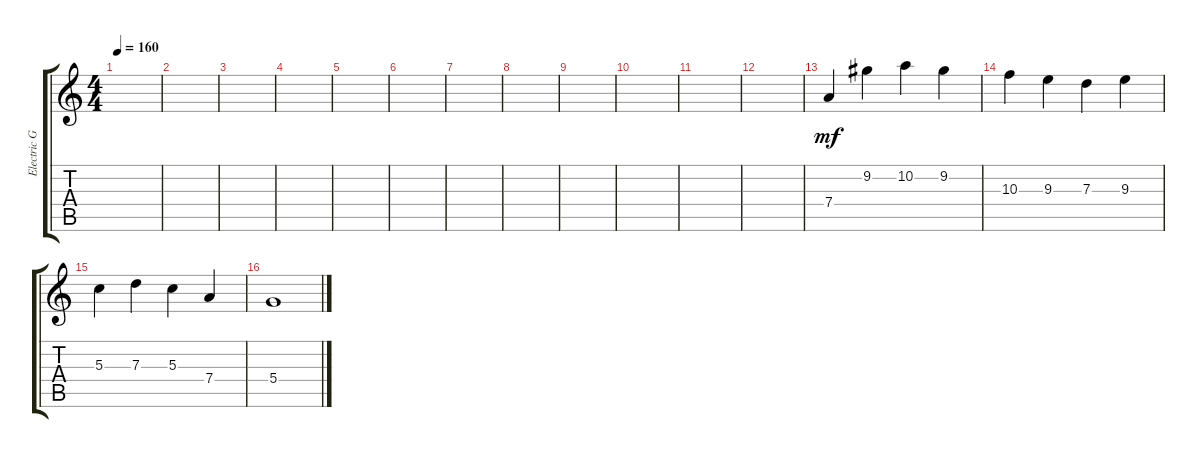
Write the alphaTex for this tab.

\track ("Electric Guitar" "Electric G") {instrument overdrivenguitar}
\staff {score tabs}
\tuning (E4 B3 G3 D3 A2 E2) {hide}
\ts (4 4)
\tempo 160
\clef g2
\ks c
|
|
|
|
|
|
|
|
|
|
|
|
7.4.4{dy mf} 9.2.4 10.2.4 9.2.4 |
10.3.4 9.3.4 7.3.4 9.3.4 |
5.3.4 7.3.4 5.3.4 7.4.4 |
5.4.1
